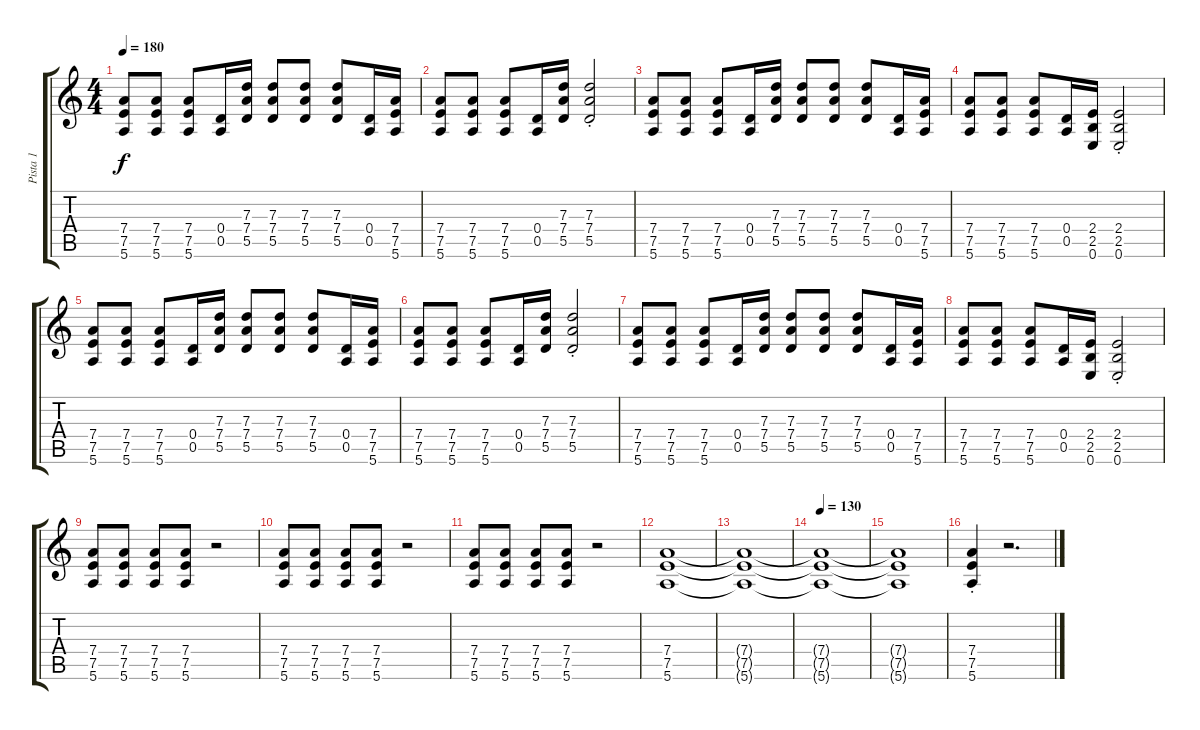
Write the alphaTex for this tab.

\track ("Pista 1" "Pista 1") {instrument distortionguitar}
\staff {score tabs}
\tuning (E4 B3 G3 D3 A2 E2) {hide}
\ts (4 4)
\tempo 180
\clef g2
\ks c
(7.4 7.5 5.6).8{dy f} (7.4 7.5 5.6).8 (7.4 7.5 5.6).8 (0.4 0.5).16 (7.3 7.4 5.5).16 (7.3 7.4 5.5).8 (7.3 7.4 5.5).8 (7.3 7.4 5.5).8 (0.4 0.5).16 (7.4 7.5 5.6).16 |
(7.4 7.5 5.6).8 (7.4 7.5 5.6).8 (7.4 7.5 5.6).8 (0.4 0.5).16 (7.3 7.4 5.5).16 (7.3{st} 7.4{st} 5.5{st}).2 |
(7.4 7.5 5.6).8 (7.4 7.5 5.6).8 (7.4 7.5 5.6).8 (0.4 0.5).16 (7.3 7.4 5.5).16 (7.3 7.4 5.5).8 (7.3 7.4 5.5).8 (7.3 7.4 5.5).8 (0.4 0.5).16 (7.4 7.5 5.6).16 |
(7.4 7.5 5.6).8 (7.4 7.5 5.6).8 (7.4 7.5 5.6).8 (0.4 0.5).16 (2.4 2.5 0.6).16 (2.4{st} 2.5{st} 0.6{st}).2 |
(7.4 7.5 5.6).8 (7.4 7.5 5.6).8 (7.4 7.5 5.6).8 (0.4 0.5).16 (7.3 7.4 5.5).16 (7.3 7.4 5.5).8 (7.3 7.4 5.5).8 (7.3 7.4 5.5).8 (0.4 0.5).16 (7.4 7.5 5.6).16 |
(7.4 7.5 5.6).8 (7.4 7.5 5.6).8 (7.4 7.5 5.6).8 (0.4 0.5).16 (7.3 7.4 5.5).16 (7.3{st} 7.4{st} 5.5{st}).2 |
(7.4 7.5 5.6).8 (7.4 7.5 5.6).8 (7.4 7.5 5.6).8 (0.4 0.5).16 (7.3 7.4 5.5).16 (7.3 7.4 5.5).8 (7.3 7.4 5.5).8 (7.3 7.4 5.5).8 (0.4 0.5).16 (7.4 7.5 5.6).16 |
(7.4 7.5 5.6).8 (7.4 7.5 5.6).8 (7.4 7.5 5.6).8 (0.4 0.5).16 (2.4 2.5 0.6).16 (2.4{st} 2.5{st} 0.6{st}).2 |
(7.4 7.5 5.6).8 (7.4 7.5 5.6).8 (7.4 7.5 5.6).8 (7.4 7.5 5.6).8 r.2 |
(7.4 7.5 5.6).8 (7.4 7.5 5.6).8 (7.4 7.5 5.6).8 (7.4 7.5 5.6).8 r.2 |
(7.4 7.5 5.6).8 (7.4 7.5 5.6).8 (7.4 7.5 5.6).8 (7.4 7.5 5.6).8 r.2 |
(7.4 7.5 5.6).1 |
(7.4{t} 7.5{t} 5.6{t}).1 |
\tempo 130
(7.4{t} 7.5{t} 5.6{t}).1 |
(7.4{t} 7.5{t} 5.6{t}).1 |
(7.4{st} 7.5{st} 5.6{st}).4 r.2{d}
